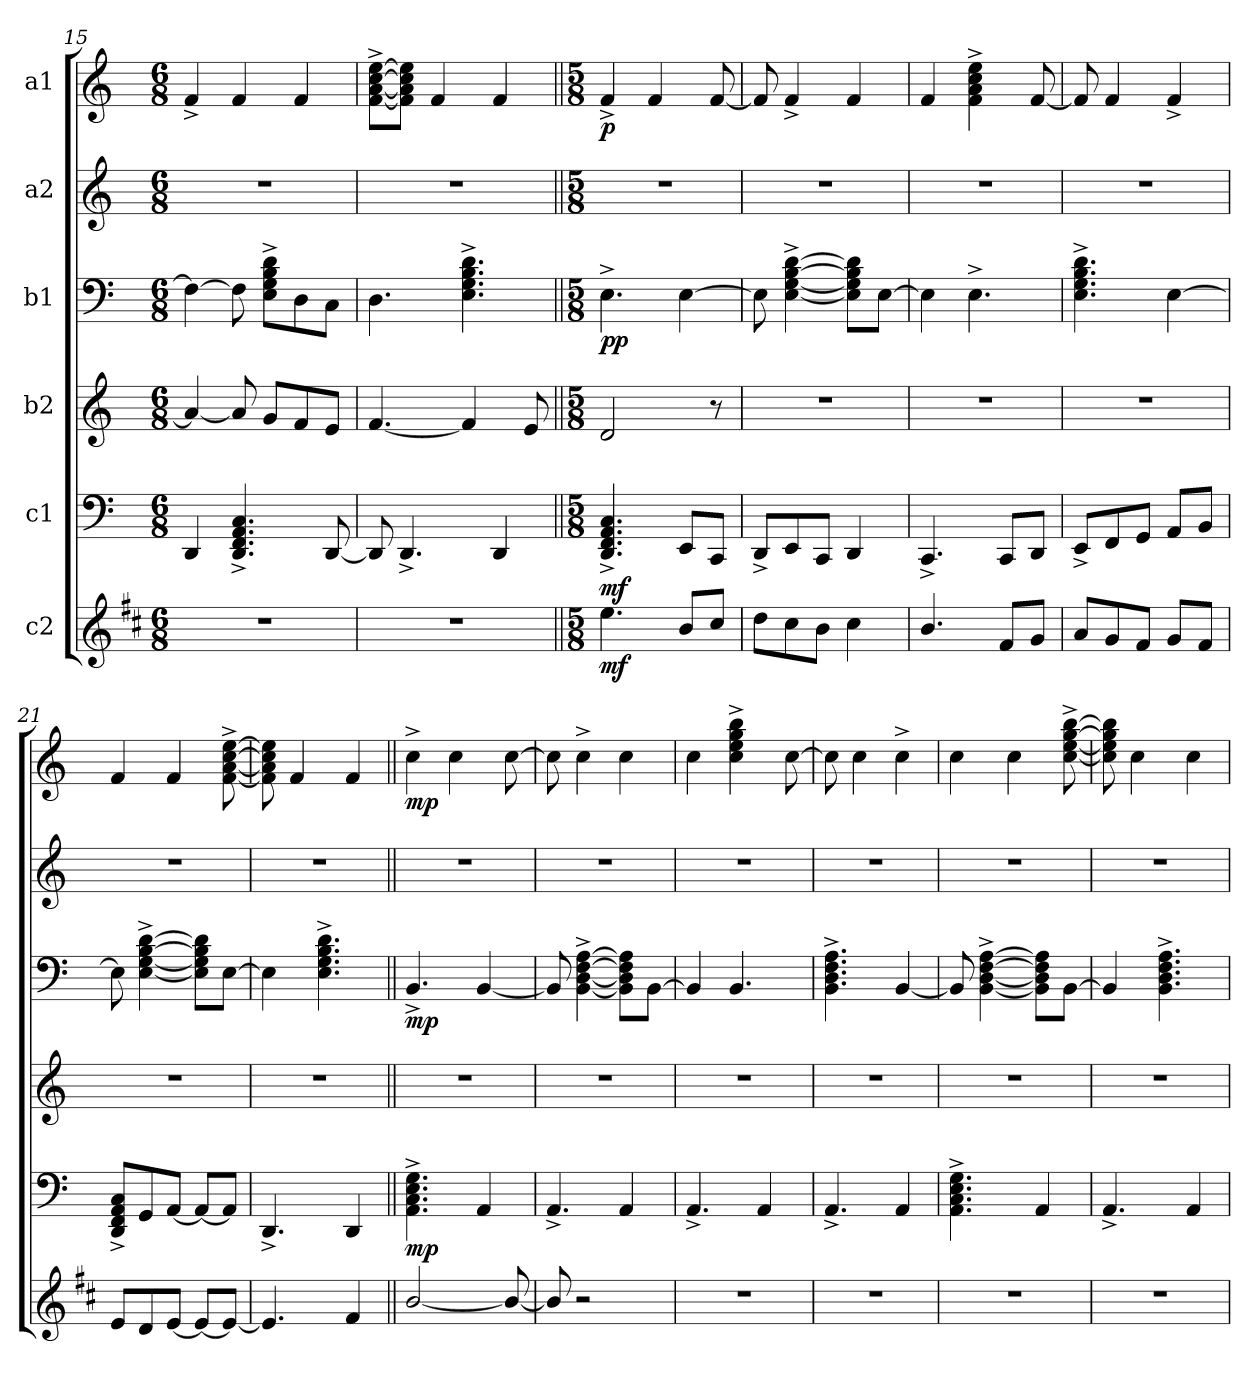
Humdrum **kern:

**kern	**dynam	**kern	**dynam	**kern	**kern	**dynam	**kern	**kern	**dynam
*part6	*part6	*part5	*part5	*part4	*part3	*part3	*part2	*part1	*part1
*staff6	*staff6	*staff5	*staff5	*staff4	*staff3	*staff3	*staff2	*staff1	*staff1
*I"c2	*	*I"c1	*	*I"b2	*I"b1	*	*I"a2	*I"a1	*
*clefG2	*	*clefF4	*	*clefG2	*clefF4	*	*clefG2	*clefG2	*
*ITrd1c2	*	*	*	*	*	*	*	*	*
*k[]	*	*k[]	*	*k[]	*k[]	*	*k[]	*k[]	*
*M6/8	*	*M6/8	*	*M6/8	*M6/8	*	*M6/8	*M6/8	*
=15	=15	=15	=15	=15	=15	=15	=15	=15	=15
2.r	.	4DD/	.	4a/_	4F\_	.	2.r	4f^/	.
.	.	4.DD/^ 4.FF/^ 4.AA/^ 4.C/^	.	8a/]	8F\]	.	.	4f/	.
.	.	.	.	8g/L	8E\^ 8G\^ 8B\^ 8d\^L	.	.	.	.
.	.	.	.	8f/	8D\	.	.	4f/	.
.	.	[8DD/	.	8e/J	8C\J	.	.	.	.
=16	=16	=16	=16	=16	=16	=16	=16	=16	=16
2.r	.	8DD/]	.	[4.f/	4.D\	.	2.r	[8f\^ [8a\^ [8cc\^ [8ee\^L	.
.	.	4.DD^/	.	.	.	.	.	8f\] 8a\] 8cc\] 8ee\]J	.
.	.	.	.	.	.	.	.	4f/	.
.	.	.	.	4f/]	4.E\^ 4.G\^ 4.B\^ 4.d\^	.	.	.	.
.	.	4DD/	.	.	.	.	.	4f/	.
.	.	.	.	8e/	.	.	.	.	.
=17||	=17||	=17||	=17||	=17||	=17||	=17||	=17||	=17||	=17||
*M5/8	*	*M5/8	*	*M5/8	*M5/8	*	*M5/8	*M5/8	*
!	!LO:DY:b	!	!LO:DY:b	!	!	!LO:DY:b	!	!	!
!	!	!	!	!	!	!LO:DY:n=1:b	!	!	!LO:DY:b
4.dd\	mf	4.DD/^ 4.FF/^ 4.AA/^ 4.C/^	mf	2d/	4.E^\	p p	8%5r	4f^/	p
.	.	.	.	.	.	.	.	4f/	.
8a/L	.	8EE/L	.	.	[4E\	.	.	.	.
8b/J	.	8CC/J	.	8r	.	.	.	[8f/	.
=18	=18	=18	=18	=18	=18	=18	=18	=18	=18
8cc\L	.	8DD^/L	.	8%5r	8E\]	.	8%5r	8f/]	.
8b\	.	8EE/	.	.	[4E\^ [4G\^ [4B\^ [4d\^	.	.	4f^/	.
8a\J	.	8CC/J	.	.	.	.	.	.	.
4b\	.	4DD/	.	.	8E\] 8G\] 8B\] 8d\]L	.	.	4f/	.
.	.	.	.	.	[8E\J	.	.	.	.
=19	=19	=19	=19	=19	=19	=19	=19	=19	=19
4.a/	.	4.CC^/	.	8%5r	4E\]	.	8%5r	4f/	.
.	.	.	.	.	4.E^\	.	.	4f\^ 4a\^ 4cc\^ 4ee\^	.
8e/L	.	8CC/L	.	.	.	.	.	.	.
8f/J	.	8DD/J	.	.	.	.	.	[8f/	.
=20	=20	=20	=20	=20	=20	=20	=20	=20	=20
8g/L	.	8EE^/L	.	8%5r	4.E\^ 4.G\^ 4.B\^ 4.d\^	.	8%5r	8f/]	.
8f/	.	8FF/	.	.	.	.	.	4f/	.
8e/J	.	8GG/J	.	.	.	.	.	.	.
8f/L	.	8AA/L	.	.	[4E\	.	.	4f^/	.
8e/J	.	8BB/J	.	.	.	.	.	.	.
=21	=21	=21	=21	=21	=21	=21	=21	=21	=21
8d/L	.	8DD/^ 8FF/^ 8AA/^ 8C/^L	.	8%5r	8E\]	.	8%5r	4f/	.
8c/	.	8GG/	.	.	[4E\^ [4G\^ [4B\^ [4d\^	.	.	.	.
[8d/J	.	[8AA/J	.	.	.	.	.	4f/	.
8d/L_	.	8AA/L_	.	.	8E\] 8G\] 8B\] 8d\]L	.	.	.	.
8d/J_	.	8AA/J]	.	.	[8E\J	.	.	[8f\^ [8a\^ [8cc\^ [8ee\^	.
=22	=22	=22	=22	=22	=22	=22	=22	=22	=22
4.d/]	.	4.DD^/	.	8%5r	4E\]	.	8%5r	8f\] 8a\] 8cc\] 8ee\]	.
.	.	.	.	.	.	.	.	4f/	.
.	.	.	.	.	4.E\^ 4.G\^ 4.B\^ 4.d\^	.	.	.	.
4e/	.	4DD/	.	.	.	.	.	4f/	.
=23||	=23||	=23||	=23||	=23||	=23||	=23||	=23||	=23||	=23||
!	!	!	!LO:DY:b	!	!	!LO:DY:b	!	!	!LO:DY:b
[2a/	.	4.AA\^ 4.C\^ 4.E\^ 4.G\^	mp	8%5r	4.BB^/	mp	8%5r	4cc^\	mp
.	.	.	.	.	.	.	.	4cc\	.
.	.	4AA/	.	.	[4BB/	.	.	.	.
8a/_	.	.	.	.	.	.	.	[8cc\	.
=24	=24	=24	=24	=24	=24	=24	=24	=24	=24
8a/]	.	4.AA^/	.	8%5r	8BB/]	.	8%5r	8cc\]	.
2r	.	.	.	.	[4BB\^ [4D\^ [4F\^ [4A\^	.	.	4cc^\	.
.	.	4AA/	.	.	8BB\] 8D\] 8F\] 8A\]L	.	.	4cc\	.
.	.	.	.	.	[8BB\J	.	.	.	.
=25	=25	=25	=25	=25	=25	=25	=25	=25	=25
8%5r	.	4.AA^/	.	8%5r	4BB/]	.	8%5r	4cc\	.
.	.	.	.	.	4.BB/	.	.	4cc\^ 4ee\^ 4gg\^ 4bb\^	.
.	.	4AA/	.	.	.	.	.	.	.
.	.	.	.	.	.	.	.	[8cc\	.
=26	=26	=26	=26	=26	=26	=26	=26	=26	=26
8%5r	.	4.AA^/	.	8%5r	4.BB\^ 4.D\^ 4.F\^ 4.A\^	.	8%5r	8cc\]	.
.	.	.	.	.	.	.	.	4cc\	.
.	.	4AA/	.	.	[4BB/	.	.	4cc^\	.
=27	=27	=27	=27	=27	=27	=27	=27	=27	=27
8%5r	.	4.AA\^ 4.C\^ 4.E\^ 4.G\^	.	8%5r	8BB/]	.	8%5r	4cc\	.
.	.	.	.	.	[4BB\^ [4D\^ [4F\^ [4A\^	.	.	.	.
.	.	.	.	.	.	.	.	4cc\	.
.	.	4AA/	.	.	8BB\] 8D\] 8F\] 8A\]L	.	.	.	.
.	.	.	.	.	[8BB\J	.	.	[8cc\^ [8ee\^ [8gg\^ [8bb\^	.
=28	=28	=28	=28	=28	=28	=28	=28	=28	=28
8%5r	.	4.AA^/	.	8%5r	4BB/]	.	8%5r	8cc\] 8ee\] 8gg\] 8bb\]	.
.	.	.	.	.	.	.	.	4cc\	.
.	.	.	.	.	4.BB\^ 4.D\^ 4.F\^ 4.A\^	.	.	.	.
.	.	4AA/	.	.	.	.	.	4cc\	.
=	=	=	=	=	=	=	=	=	=
*-	*-	*-	*-	*-	*-	*-	*-	*-	*-
